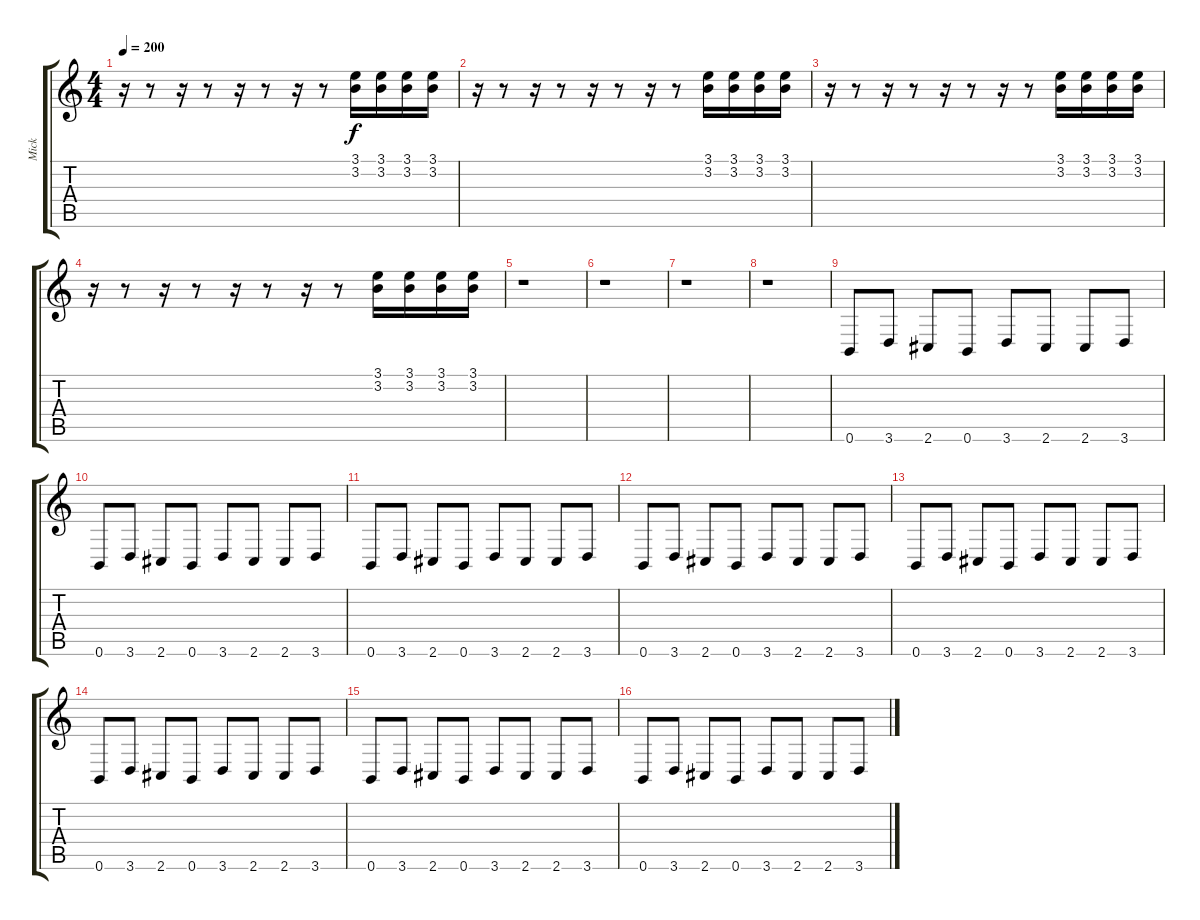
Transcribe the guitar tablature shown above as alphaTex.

\track ("Mick" "Mick") {instrument distortionguitar}
\staff {score tabs}
\tuning (Db4 Ab3 E3 B2 Gb2 B1) {hide}
\ts (4 4)
\tempo 200
\clef g2
\ks c
r.16{dy f} r.8 r.16 r.8 r.16 r.8 r.16 r.8 (3.1 3.2).16 (3.1 3.2).16 (3.1 3.2).16 (3.1 3.2).16 |
r.16 r.8 r.16 r.8 r.16 r.8 r.16 r.8 (3.1 3.2).16 (3.1 3.2).16 (3.1 3.2).16 (3.1 3.2).16 |
r.16 r.8 r.16 r.8 r.16 r.8 r.16 r.8 (3.1 3.2).16 (3.1 3.2).16 (3.1 3.2).16 (3.1 3.2).16 |
r.16 r.8 r.16 r.8 r.16 r.8 r.16 r.8 (3.1 3.2).16 (3.1 3.2).16 (3.1 3.2).16 (3.1 3.2).16 |
r.1 |
r.1 |
r.1 |
r.1 |
0.6.8 3.6.8 2.6.8 0.6.8 3.6.8 2.6.8 2.6.8 3.6.8 |
0.6.8 3.6.8 2.6.8 0.6.8 3.6.8 2.6.8 2.6.8 3.6.8 |
0.6.8 3.6.8 2.6.8 0.6.8 3.6.8 2.6.8 2.6.8 3.6.8 |
0.6.8 3.6.8 2.6.8 0.6.8 3.6.8 2.6.8 2.6.8 3.6.8 |
0.6.8 3.6.8 2.6.8 0.6.8 3.6.8 2.6.8 2.6.8 3.6.8 |
0.6.8 3.6.8 2.6.8 0.6.8 3.6.8 2.6.8 2.6.8 3.6.8 |
0.6.8 3.6.8 2.6.8 0.6.8 3.6.8 2.6.8 2.6.8 3.6.8 |
0.6.8 3.6.8 2.6.8 0.6.8 3.6.8 2.6.8 2.6.8 3.6.8
